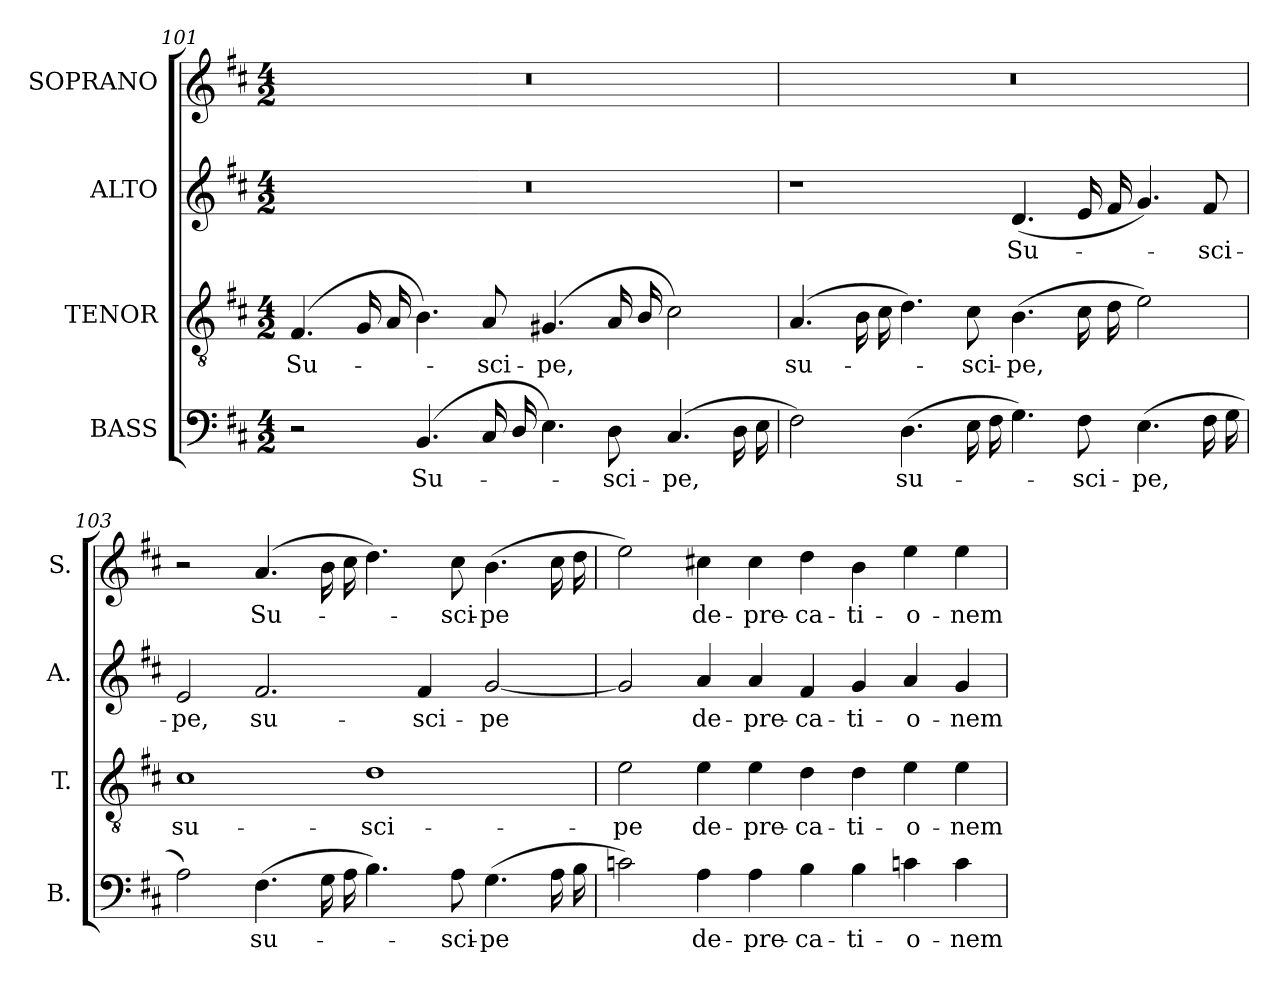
**kern	**text	**kern	**text	**kern	**text	**kern	**text
*part4	*part4	*part3	*part3	*part2	*part2	*part1	*part1
*staff4	*staff4	*staff3	*staff3	*staff2	*staff2	*staff1	*staff1
*I"BASS	*	*I"TENOR	*	*I"ALTO	*	*I"SOPRANO	*
*I'B.	*	*I'T.	*	*I'A.	*	*I'S.	*
*clefF4	*	*clefGv2	*	*clefG2	*	*clefG2	*
*	*	*ITrd7c12	*	*	*	*	*
*k[f#c#]	*	*k[f#c#]	*	*k[f#c#]	*	*k[f#c#]	*
*D:	*	*D:	*	*D:	*	*D:	*
*M4/2	*	*M4/2	*	*M4/2	*	*M4/2	*
=101	=101	=101	=101	=101	=101	=101	=101
!	!	!	!LO:LY:b:color=#000000	!LO:N:vis=1	!	!LO:N:vis=1	!
2r	.	(4.FF#i/	Su-	0r	.	0r	.
.	.	16GGi/	.	.	.	.	.
.	.	16AAi/	.	.	.	.	.
!	!LO:LY:b:color=#000000	!	!	!	!	!	!
(4.BBi/	Su-	4.BBi\)	.	.	.	.	.
!	!	!	!LO:LY:b:color=#000000	!	!	!	!
16C#i/	.	8AAi/	-sci-	.	.	.	.
16Di/	.	.	.	.	.	.	.
!	!	!	!LO:LY:b:color=#000000	!	!	!	!
4.Ei\)	.	(4.GG#Xi/	-pe,	.	.	.	.
!	!LO:LY:b:color=#000000	!	!	!	!	!	!
8Di\	-sci-	16AAi/	.	.	.	.	.
.	.	16BBi/	.	.	.	.	.
!	!LO:LY:b:color=#000000	!	!	!	!	!	!
(4.C#i/	-pe,	2C#i\)	.	.	.	.	.
16Di\	.	.	.	.	.	.	.
16Ei\	.	.	.	.	.	.	.
=102	=102	=102	=102	=102	=102	=102	=102
!	!	!	!LO:LY:b:color=#000000	!	!	!LO:N:vis=1	!
2F#i\)	.	(4.AAi/	su-	1r	.	0r	.
.	.	16BBi\	.	.	.	.	.
.	.	16C#i\	.	.	.	.	.
!	!LO:LY:b:color=#000000	!	!	!	!	!	!
(4.Di\	su-	4.Di\)	.	.	.	.	.
!	!	!	!LO:LY:b:color=#000000	!	!	!	!
16Ei\	.	8C#i\	-sci-	.	.	.	.
16F#i\	.	.	.	.	.	.	.
!	!	!	!LO:LY:b:color=#000000	!	!	!	!
!	!	!	!	!	!LO:LY:b:color=#000000	!	!
4.Gi\)	.	(4.BBi\	-pe,	(4.di/	Su-	.	.
!	!LO:LY:b:color=#000000	!	!	!	!	!	!
8F#i\	-sci-	16C#i\	.	16ei/	.	.	.
.	.	16Di\	.	16f#i/	.	.	.
!	!LO:LY:b:color=#000000	!	!	!	!	!	!
(4.Ei\	-pe,	2Ei\)	.	4.gi/)	.	.	.
!	!	!	!	!	!LO:LY:b:color=#000000	!	!
16F#i\	.	.	.	8f#i/	-sci-	.	.
16Gi\	.	.	.	.	.	.	.
!!LO:LB:g=z
=103	=103	=103	=103	=103	=103	=103	=103
!	!	!	!LO:LY:b:color=#000000	!	!	!	!
!	!	!	!	!	!LO:LY:b:color=#000000	!	!
2Ai\)	.	1C#i	su-	2ei/	-pe,	2r	.
!	!LO:LY:b:color=#000000	!	!	!	!	!	!
!	!	!	!	!	!LO:LY:b:color=#000000	!	!
!	!	!	!	!	!	!	!LO:LY:b:color=#000000
(4.F#i\	su-	.	.	2.f#i/	su-	(4.ai/	Su-
16Gi\	.	.	.	.	.	16bi\	.
16Ai\	.	.	.	.	.	16cc#i\	.
!	!	!	!LO:LY:b:color=#000000	!	!	!	!
4.Bi\)	.	1Di	-sci-	.	.	4.ddi\)	.
!	!	!	!	!	!LO:LY:b:color=#000000	!	!
.	.	.	.	4f#i/	-sci-	.	.
!	!LO:LY:b:color=#000000	!	!	!	!	!	!
!	!	!	!	!	!	!	!LO:LY:b:color=#000000
8Ai\	-sci-	.	.	.	.	8cc#i\	-sci-
!	!LO:LY:b:color=#000000	!	!	!	!	!	!
!	!	!	!	!	!LO:LY:b:color=#000000	!	!
!	!	!	!	!	!	!	!LO:LY:b:color=#000000
(4.Gi\	-pe	.	.	[2gi/	-pe	(4.bi\	-pe
16Ai\	.	.	.	.	.	16cc#i\	.
16Bi\	.	.	.	.	.	16ddi\	.
=104	=104	=104	=104	=104	=104	=104	=104
!	!	!	!LO:LY:b:color=#000000	!	!	!	!
2cni\)	.	2Ei\	-pe	2gi/]	.	2eei\)	.
!	!LO:LY:b:color=#000000	!	!	!	!	!	!
!	!	!	!LO:LY:b:color=#000000	!	!	!	!
!	!	!	!	!	!LO:LY:b:color=#000000	!	!
!	!	!	!	!	!	!	!LO:LY:b:color=#000000
4Ai\	de-	4Ei\	de-	4ai/	de-	4cc#Xi\	de-
!	!LO:LY:b:color=#000000	!	!	!	!	!	!
!	!	!	!LO:LY:b:color=#000000	!	!	!	!
!	!	!	!	!	!LO:LY:b:color=#000000	!	!
!	!	!	!	!	!	!	!LO:LY:b:color=#000000
4Ai\	-pre-	4Ei\	-pre-	4ai/	-pre-	4cc#i\	-pre-
!	!LO:LY:b:color=#000000	!	!	!	!	!	!
!	!	!	!LO:LY:b:color=#000000	!	!	!	!
!	!	!	!	!	!LO:LY:b:color=#000000	!	!
!	!	!	!	!	!	!	!LO:LY:b:color=#000000
4Bi\	-ca-	4Di\	-ca-	4f#i/	-ca-	4ddi\	-ca-
!	!LO:LY:b:color=#000000	!	!	!	!	!	!
!	!	!	!LO:LY:b:color=#000000	!	!	!	!
!	!	!	!	!	!LO:LY:b:color=#000000	!	!
!	!	!	!	!	!	!	!LO:LY:b:color=#000000
4Bi\	-ti-	4Di\	-ti-	4gi/	-ti-	4bi\	-ti-
!	!LO:LY:b:color=#000000	!	!	!	!	!	!
!	!	!	!LO:LY:b:color=#000000	!	!	!	!
!	!	!	!	!	!LO:LY:b:color=#000000	!	!
!	!	!	!	!	!	!	!LO:LY:b:color=#000000
4cni\	-o-	4Ei\	-o-	4ai/	-o-	4eei\	-o-
!	!LO:LY:b:color=#000000	!	!	!	!	!	!
!	!	!	!LO:LY:b:color=#000000	!	!	!	!
!	!	!	!	!	!LO:LY:b:color=#000000	!	!
!	!	!	!	!	!	!	!LO:LY:b:color=#000000
4ci\	-nem	4Ei\	-nem	4gi/	-nem	4eei\	-nem
=	=	=	=	=	=	=	=
*-	*-	*-	*-	*-	*-	*-	*-
